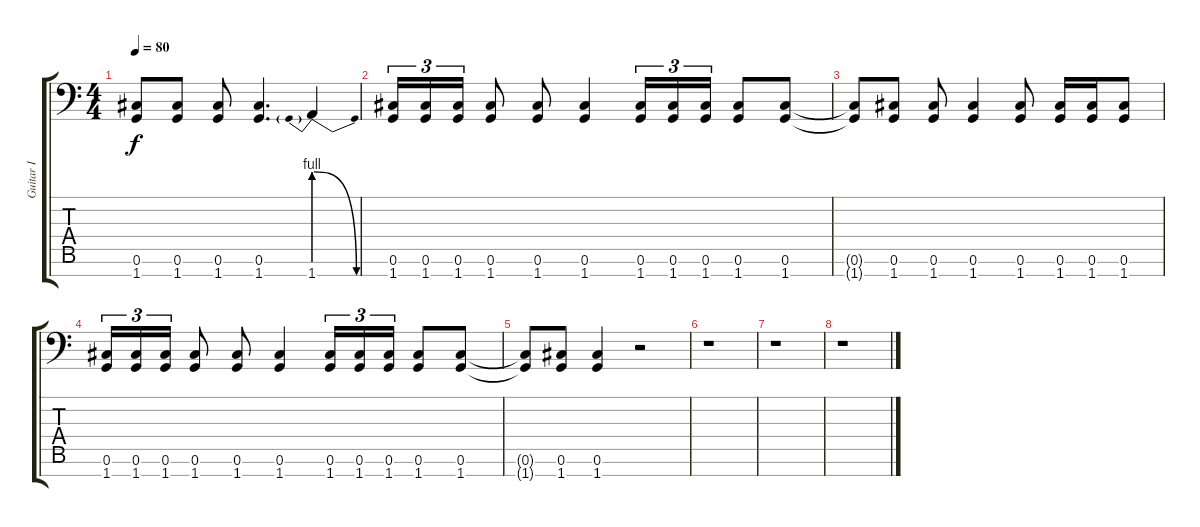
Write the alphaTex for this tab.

\track ("Guitar I" "Guitar I") {instrument distortionguitar}
\staff {score tabs}
\tuning (Db4 Ab3 E3 B2 Gb2 Db2 Gb1) {hide}
\ts (4 4)
\tempo 80
\clef f4
\ks c
(0.6{t} 1.7{t}).8{dy f} (0.6 1.7).8 (0.6 1.7).8 (0.6 1.7).4{d} 1.7{be (prebendrelease 0 4 60 0)}.4 |
(0.6 1.7).16{tu (3 2)} (0.6 1.7).16{tu (3 2)} (0.6 1.7).16{tu (3 2)} (0.6 1.7).8 (0.6 1.7).8 (0.6 1.7).4 (0.6 1.7).16{tu (3 2)} (0.6 1.7).16{tu (3 2)} (0.6 1.7).16{tu (3 2)} (0.6 1.7).8 (0.6 1.7).8 |
(0.6{t} 1.7{t}).8 (0.6 1.7).8 (0.6 1.7).8 (0.6 1.7).4 (0.6 1.7).8 (0.6 1.7).16 (0.6 1.7).16 (0.6 1.7).8 |
(0.6 1.7).16{tu (3 2)} (0.6 1.7).16{tu (3 2)} (0.6 1.7).16{tu (3 2)} (0.6 1.7).8 (0.6 1.7).8 (0.6 1.7).4 (0.6 1.7).16{tu (3 2)} (0.6 1.7).16{tu (3 2)} (0.6 1.7).16{tu (3 2)} (0.6 1.7).8 (0.6 1.7).8 |
(0.6{t} 1.7{t}).8 (0.6 1.7).8 (0.6 1.7).4 r.2 |
r.1 |
r.1 |
r.1
